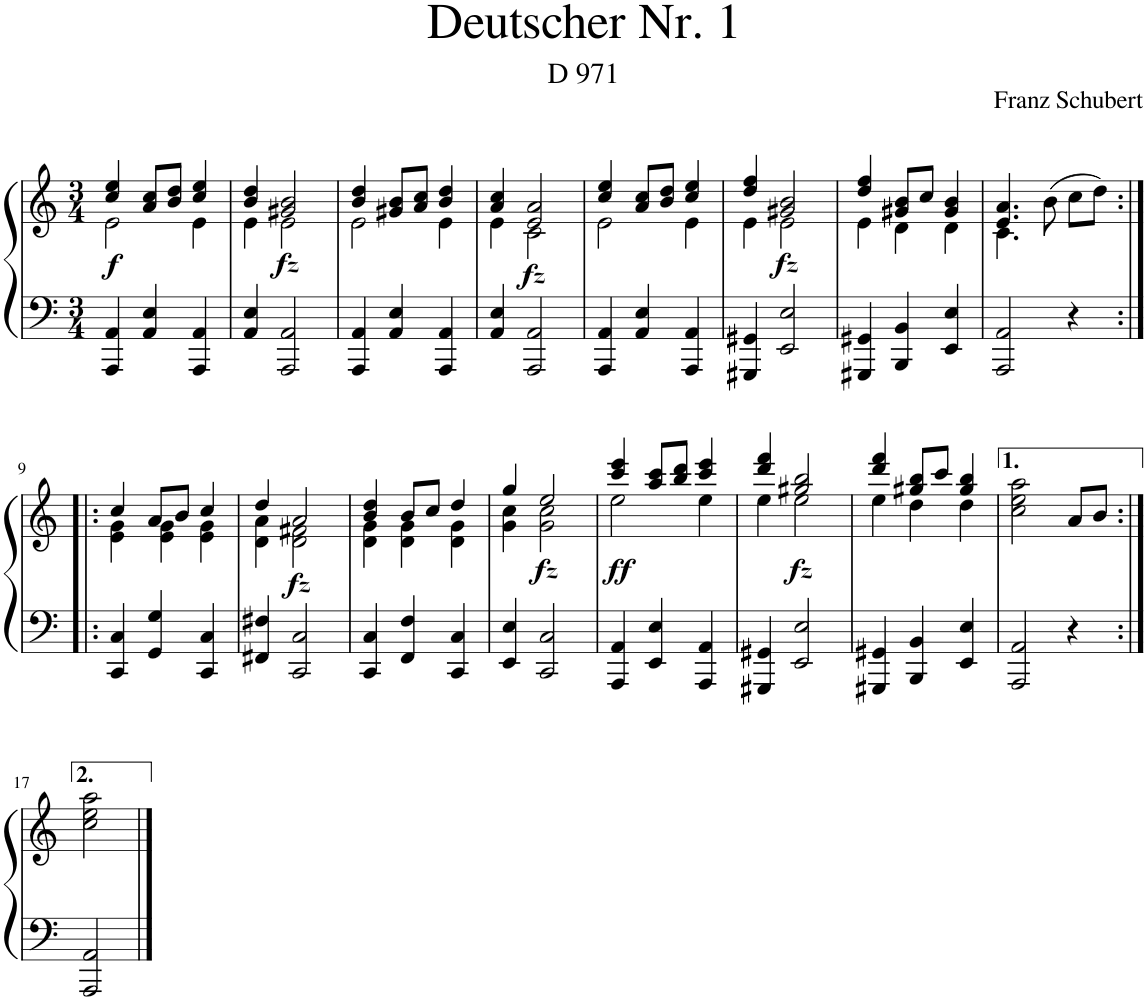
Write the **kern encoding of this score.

**kern	**kern	**dynam
*part1	*part1	*part1
*staff2	*staff1	*staff1/2
*I"Piano	*	*
*I'Pno.	*	*
*clefF4	*clefG2	*
*k[]	*k[]	*
*M3/4	*M3/4	*
=1	=1	=1
*	*^	*
!	!	!	!LO:DY:b
4AAA/ 4AA/	4cc/ 4ee/	2e\	f
4AA/ 4E/	8a/ 8cc/L	.	.
.	8b/ 8dd/J	.	.
4AAA/ 4AA/	4cc/ 4ee/	4e\	.
=2	=2	=2	=2
4AA/ 4E/	4b/ 4dd/	4e\	.
!	!	!	!LO:DY:b
2AAA/ 2AA/	2g#X/ 2b/	2e\	fz
=3	=3	=3	=3
4AAA/ 4AA/	4b/ 4dd/	2e\	.
4AA/ 4E/	8g#X/ 8b/L	.	.
.	8a/ 8cc/J	.	.
4AAA/ 4AA/	4b/ 4dd/	4e\	.
=4	=4	=4	=4
4AA/ 4E/	4a/ 4cc/	4e\	.
!	!	!	!LO:DY:b
2AAA/ 2AA/	2e/ 2a/	2c\	fz
=5	=5	=5	=5
4AAA/ 4AA/	4cc/ 4ee/	2e\	.
4AA/ 4E/	8a/ 8cc/L	.	.
.	8b/ 8dd/J	.	.
4AAA/ 4AA/	4cc/ 4ee/	4e\	.
=6	=6	=6	=6
4GGG#X/ 4GG#X/	4dd/ 4ff/	4e\	.
!	!	!	!LO:DY:b
2EE/ 2E/	2g#X/ 2b/	2e\	fz
=7	=7	=7	=7
4GGG#X/ 4GG#X/	4dd/ 4ff/	4e\	.
4BBB/ 4BB/	8g#X/ 8b/L	4d\	.
.	8cc/J	.	.
4EE/ 4E/	4g#/ 4b/	4d\	.
=8	=8	=8	=8
2AAA/ 2AA/	4.e/ 4.a/	4.c\	.
.	(8b\	4.ryy	.
4r	8cc\L	.	.
.	8dd\J)	.	.
!!LO:LB:g=z	!!
=9:|!|:	=9:|!|:	=9:|!|:	=9:|!|:
4CC/ 4C/	4cc/	4e\ 4g\	.
4GG/ 4G/	8a/L	4e\ 4g\	.
.	8b/J	.	.
4CC/ 4C/	4cc/	4e\ 4g\	.
=10	=10	=10	=10
4FF#X/ 4F#X/	4dd/	4d\ 4a\	.
!	!	!	!LO:DY:b
2CC/ 2C/	2a/	2d\ 2f#X\	fz
=11	=11	=11	=11
4CC/ 4C/	4b/ 4dd/	4d\ 4g\	.
4FF/ 4F/	8b/L	4d\ 4g\	.
.	8cc/J	.	.
4CC/ 4C/	4dd/	4d\ 4g\	.
=12	=12	=12	=12
4EE/ 4E/	4gg/	4g\ 4cc\	.
!	!	!	!LO:DY:b
2CC/ 2C/	2ee/	2g\ 2cc\	fz
=13	=13	=13	=13
!	!	!	!LO:DY:b
4AAA/ 4AA/	4ccc/ 4eee/	2ee\	ff
4EE/ 4E/	8aa/ 8ccc/L	.	.
.	8bb/ 8ddd/J	.	.
4AAA/ 4AA/	4ccc/ 4eee/	4ee\	.
=14	=14	=14	=14
4GGG#X/ 4GG#X/	4ddd/ 4fff/	4ee\	.
!	!	!	!LO:DY:b
2EE/ 2E/	2gg#X/ 2bb/	2ee\	fz
=15	=15	=15	=15
4GGG#X/ 4GG#X/	4ddd/ 4fff/	4ee\	.
4BBB/ 4BB/	8gg#X/ 8bb/L	4dd\	.
.	8ccc/J	.	.
4EE/ 4E/	4gg#/ 4bb/	4dd\	.
*	*v	*v	*
=16	=16	=16
2AAA/ 2AA/	2cc\ 2ee\ 2aa\	.
4r	8a/L	.
.	8b/J	.
!!LO:LB:g=z
=17:|!	=17:|!	=17:|!
2AAA/ 2AA/	2cc\ 2ee\ 2aa\	.
==	==	==
*-	*-	*-
